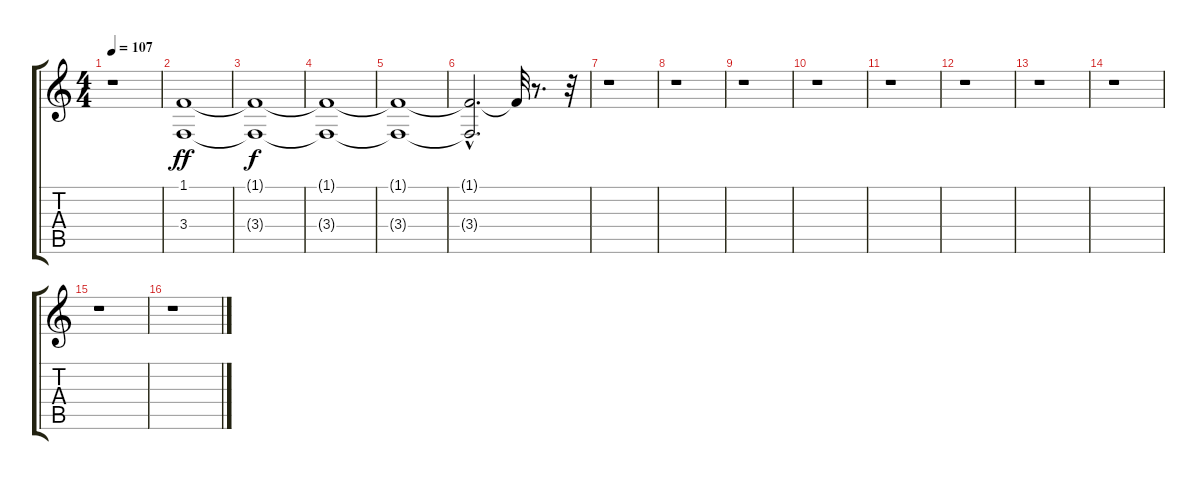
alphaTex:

\track "" {instrument synthstrings2}
\staff {score tabs}
\tuning (E4 B3 G3 D3 A2 E2) {hide}
\ts (4 4)
\tempo 107
\clef g2
\ks c
r.1{dy ff} |
(1.1 3.4).1{volume 8 balance 8} |
(1.1{t} 3.4{t}).1{dy f} |
(1.1{t} 3.4{t}).1 |
(1.1{t} 3.4{t}).1 |
(1.1{hac t} 3.4{hac t}).2{d} 1.1{t}.32 r.8{d} r.32 |
r.1 |
r.1 |
r.1 |
r.1 |
r.1 |
r.1 |
r.1 |
r.1 |
r.1 |
r.1
